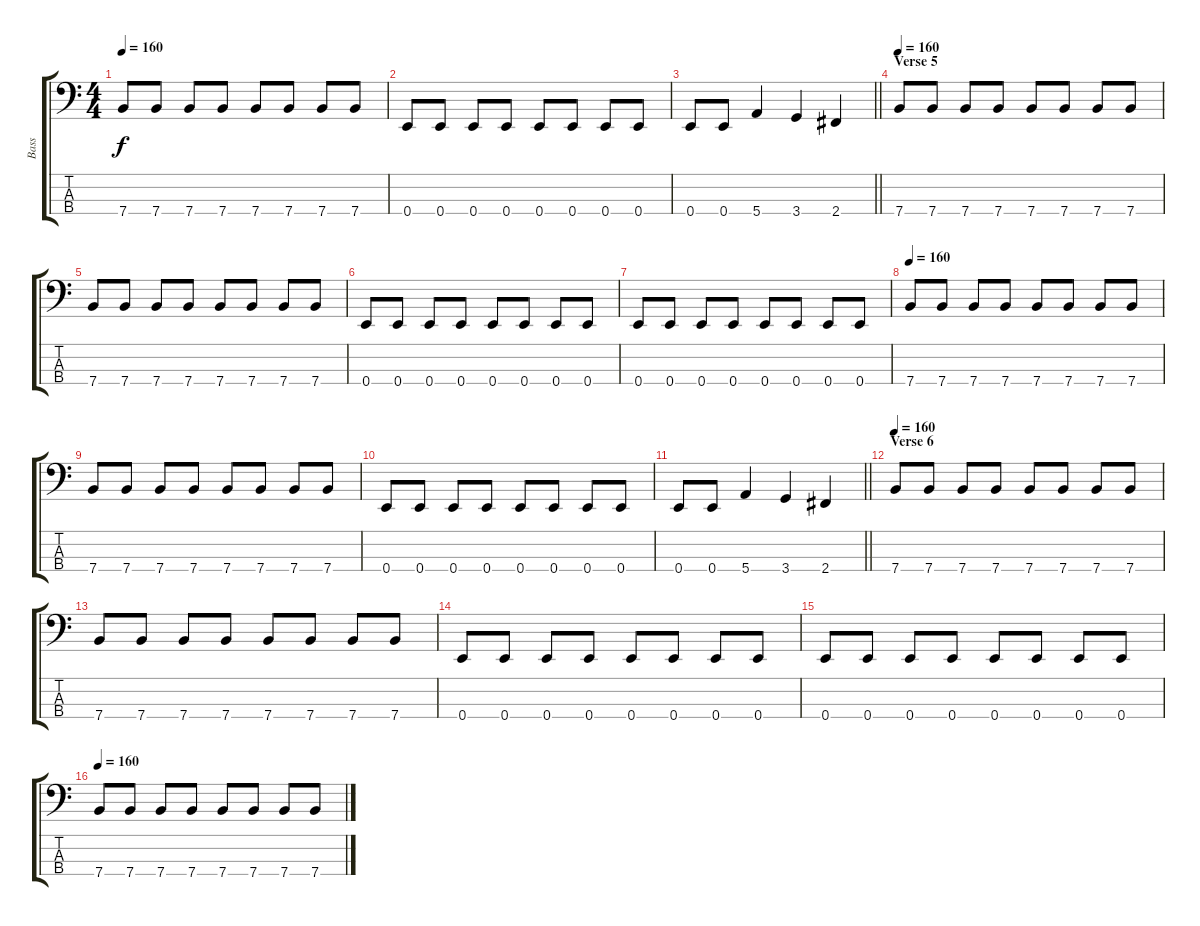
\track ("Bass" "Bass") {instrument electricbasspick}
\staff {score tabs}
\tuning (G2 D2 A1 E1) {hide}
\ts (4 4)
\tempo 160
\clef f4
\ks c
7.4.8{dy f} 7.4.8 7.4.8 7.4.8 7.4.8 7.4.8 7.4.8 7.4.8 |
0.4.8 0.4.8 0.4.8 0.4.8 0.4.8 0.4.8 0.4.8 0.4.8 |
\barLineRight lightlight
0.4.8 0.4.8 5.4.4 3.4.4 2.4.4 |
\section ("" "Verse 5")
\tempo 160
7.4.8 7.4.8 7.4.8 7.4.8 7.4.8 7.4.8 7.4.8 7.4.8 |
7.4.8 7.4.8 7.4.8 7.4.8 7.4.8 7.4.8 7.4.8 7.4.8 |
0.4.8 0.4.8 0.4.8 0.4.8 0.4.8 0.4.8 0.4.8 0.4.8 |
0.4.8 0.4.8 0.4.8 0.4.8 0.4.8 0.4.8 0.4.8 0.4.8 |
\tempo 160
7.4.8 7.4.8 7.4.8 7.4.8 7.4.8 7.4.8 7.4.8 7.4.8 |
7.4.8 7.4.8 7.4.8 7.4.8 7.4.8 7.4.8 7.4.8 7.4.8 |
0.4.8 0.4.8 0.4.8 0.4.8 0.4.8 0.4.8 0.4.8 0.4.8 |
\barLineRight lightlight
0.4.8 0.4.8 5.4.4 3.4.4 2.4.4 |
\section ("" "Verse 6")
\tempo 160
7.4.8 7.4.8 7.4.8 7.4.8 7.4.8 7.4.8 7.4.8 7.4.8 |
7.4.8 7.4.8 7.4.8 7.4.8 7.4.8 7.4.8 7.4.8 7.4.8 |
0.4.8 0.4.8 0.4.8 0.4.8 0.4.8 0.4.8 0.4.8 0.4.8 |
0.4.8 0.4.8 0.4.8 0.4.8 0.4.8 0.4.8 0.4.8 0.4.8 |
\tempo 160
7.4.8 7.4.8 7.4.8 7.4.8 7.4.8 7.4.8 7.4.8 7.4.8
